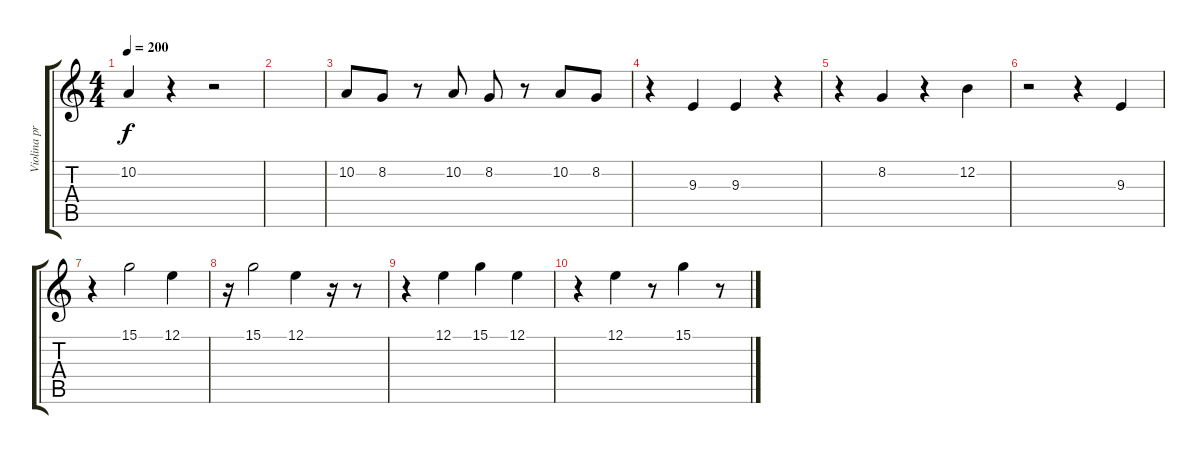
\track ("Violina prstima" "Violina pr") {instrument pizzicatostrings}
\staff {score tabs}
\tuning (E4 B3 G3 D3 A2 E2) {hide}
\ts (4 4)
\tempo 200
\clef g2
\ks c
10.2.4{dy f} r.4 r.2 |
|
10.2.8 8.2.8 r.8 10.2.8 8.2.8 r.8 10.2.8 8.2.8 |
r.4 9.3.4 9.3.4 r.4 |
r.4 8.2.4 r.4 12.2.4 |
r.2 r.4 9.3.4 |
r.4 15.1.2 12.1.4 |
r.16 15.1.2 12.1.4 r.16 r.8 |
r.4 12.1.4 15.1.4 12.1.4 |
r.4 12.1.4 r.8 15.1.4 r.8
